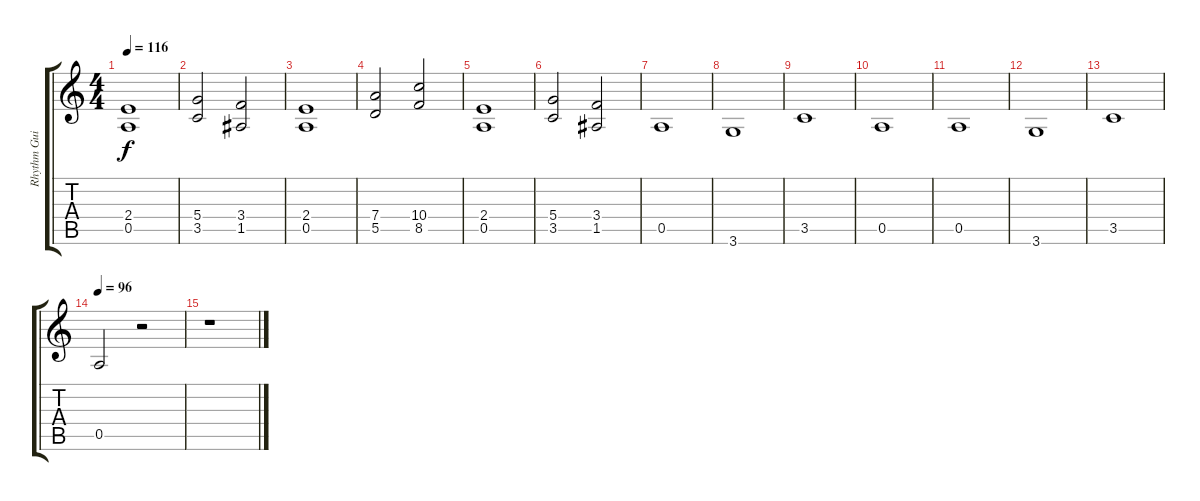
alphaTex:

\track ("Rhythm Guitar" "Rhythm Gui") {instrument distortionguitar}
\staff {score tabs}
\tuning (E4 B3 G3 D3 A2 E2) {hide}
\ts (4 4)
\tempo 116
\clef g2
\ks c
(2.4 0.5).1{dy f} |
(5.4 3.5).2 (3.4 1.5).2 |
(2.4 0.5).1 |
(7.4 5.5).2 (10.4 8.5).2 |
(2.4 0.5).1 |
(5.4 3.5).2 (3.4 1.5).2 |
0.5.1 |
3.6.1 |
3.5.1 |
0.5.1 |
0.5.1 |
3.6.1 |
3.5.1 |
\tempo 96
0.5.2 r.2 |
r.1
